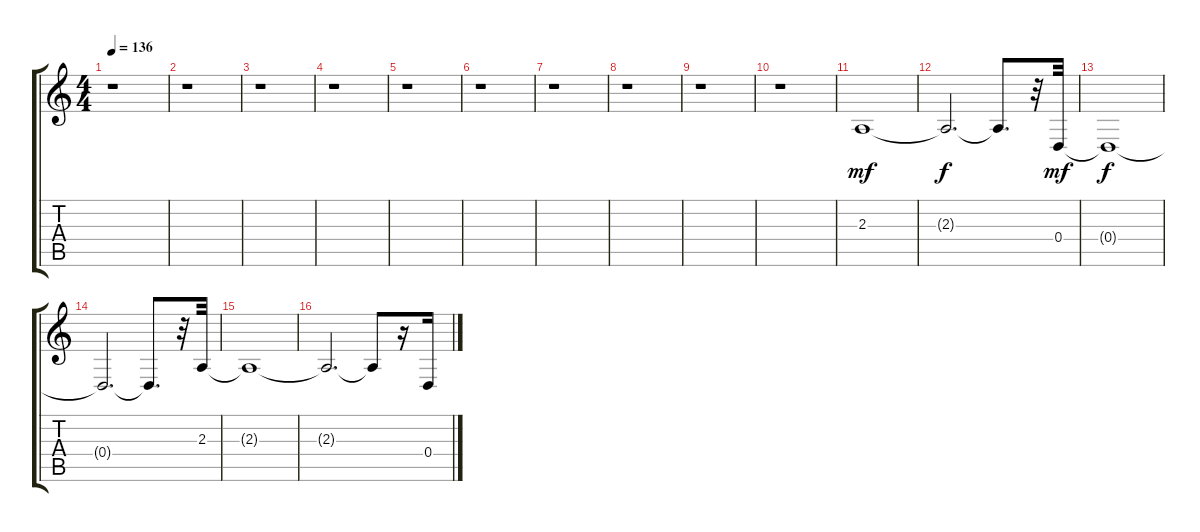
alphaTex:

\track "" {instrument pad8sweep}
\staff {score tabs}
\tuning (E4 B3 G3 D3 A2 E2) {hide}
\ts (4 4)
\tempo 136
\clef g2
\ks c
r.1{dy f} |
r.1 |
r.1 |
r.1 |
r.1 |
r.1 |
r.1 |
r.1 |
r.1 |
r.1 |
2.3.1{dy mf} |
2.3{t}.2{d dy f} 2.3{t}.8{d} r.32 0.4.32{dy mf} |
0.4{t}.1{dy f} |
0.4{t}.2{d} 0.4{t}.8{d} r.32 2.3.32 |
2.3{t}.1 |
2.3{t}.2{d} 2.3{t}.8 r.16 0.4.16
